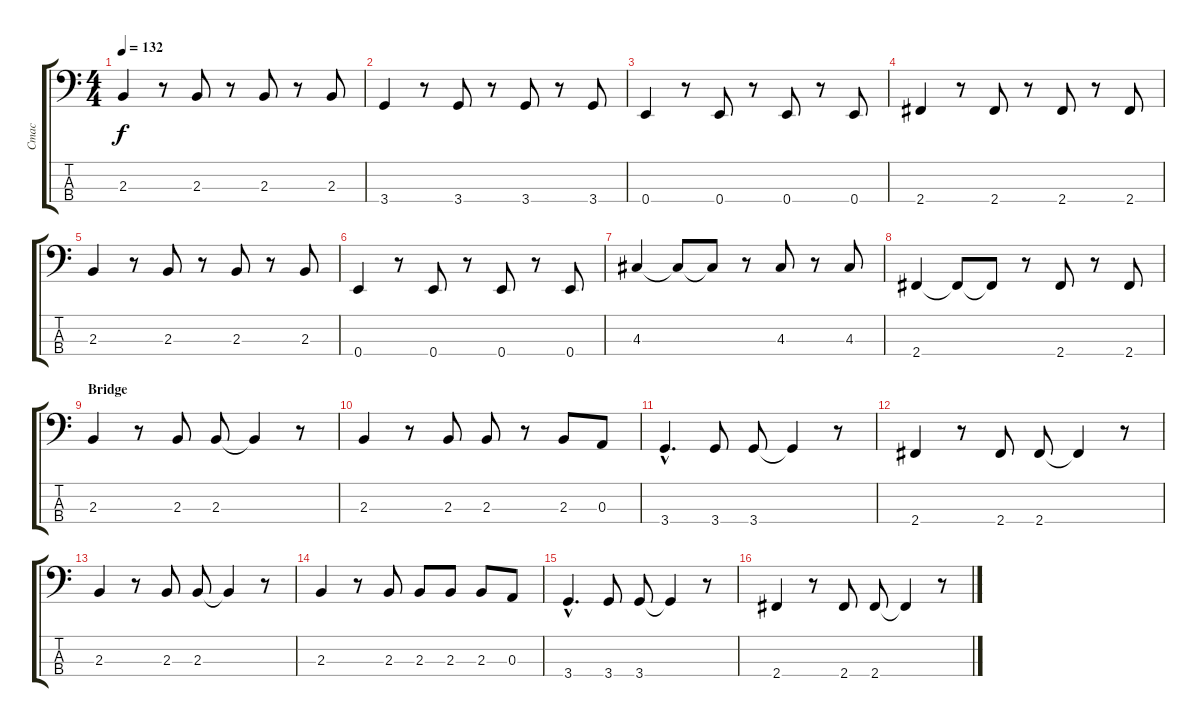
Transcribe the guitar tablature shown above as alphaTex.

\track ("Стас" "Стас") {instrument electricbassfinger}
\staff {score tabs}
\tuning (G2 D2 A1 E1) {hide}
\ts (4 4)
\tempo 132
\clef f4
\ks c
2.3.4{dy f} r.8 2.3.8 r.8 2.3.8 r.8 2.3.8 |
3.4.4 r.8 3.4.8 r.8 3.4.8 r.8 3.4.8 |
0.4.4 r.8 0.4.8 r.8 0.4.8 r.8 0.4.8 |
2.4.4 r.8 2.4.8 r.8 2.4.8 r.8 2.4.8 |
2.3.4 r.8 2.3.8 r.8 2.3.8 r.8 2.3.8 |
0.4.4 r.8 0.4.8 r.8 0.4.8 r.8 0.4.8 |
4.3.4 4.3{t}.8 4.3{t}.8 r.8 4.3.8 r.8 4.3.8 |
2.4.4 2.4{t}.8 2.4{t}.8 r.8 2.4.8 r.8 2.4.8 |
\section ("" "Bridge")
2.3.4 r.8 2.3.8 2.3.8 2.3{t}.4 r.8 |
2.3.4 r.8 2.3.8 2.3.8 r.8 2.3.8 0.3.8 |
3.4{hac}.4{d} 3.4.8 3.4.8 3.4{t}.4 r.8 |
2.4.4 r.8 2.4.8 2.4.8 2.4{t}.4 r.8 |
2.3.4 r.8 2.3.8 2.3.8 2.3{t}.4 r.8 |
2.3.4 r.8 2.3.8 2.3.8 2.3.8 2.3.8 0.3.8 |
3.4{hac}.4{d} 3.4.8 3.4.8 3.4{t}.4 r.8 |
2.4.4 r.8 2.4.8 2.4.8 2.4{t}.4 r.8
